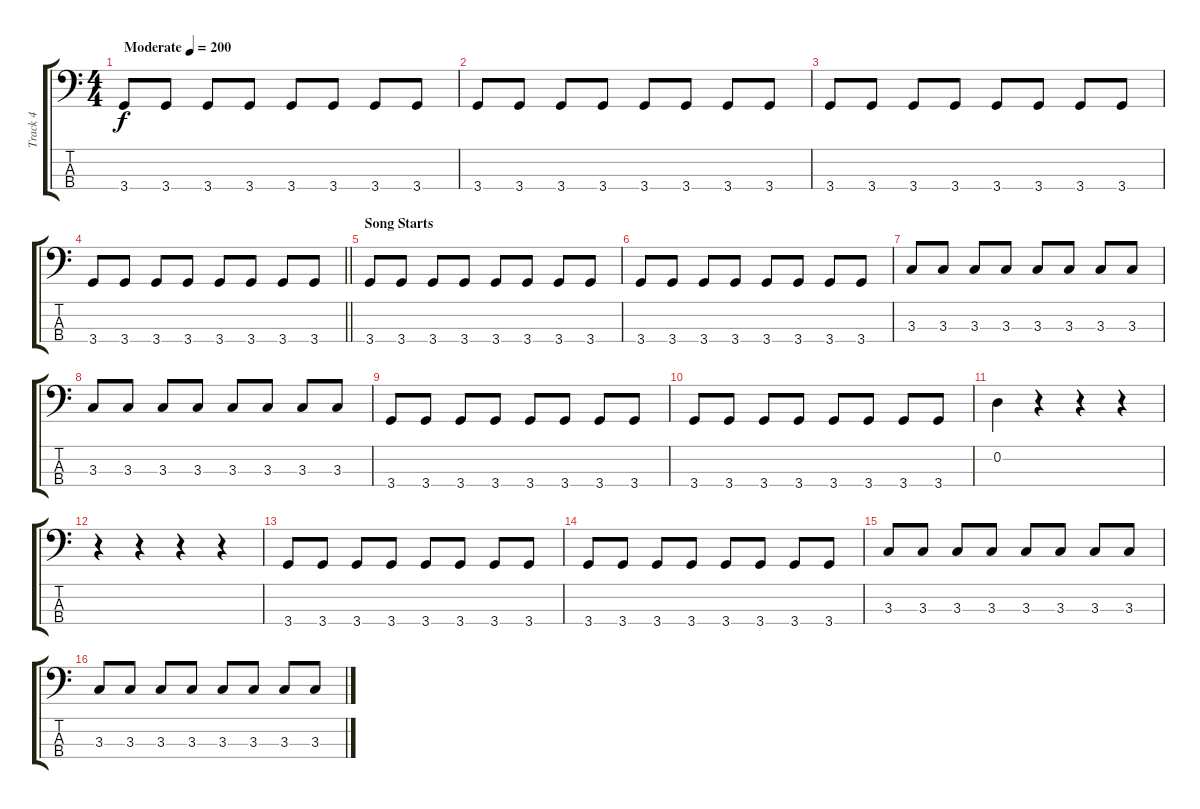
\track ("Track 4" "Track 4") {instrument electricbassfinger}
\staff {score tabs}
\tuning (G2 D2 A1 E1) {hide}
\ts (4 4)
\tempo (200 "Moderate")
\clef f4
\ks c
3.4.8{dy f instrument electricbassfinger} 3.4.8 3.4.8 3.4.8 3.4.8 3.4.8 3.4.8 3.4.8 |
3.4.8 3.4.8 3.4.8 3.4.8 3.4.8 3.4.8 3.4.8 3.4.8 |
3.4.8 3.4.8 3.4.8 3.4.8 3.4.8 3.4.8 3.4.8 3.4.8 |
\barLineRight lightlight
3.4.8 3.4.8 3.4.8 3.4.8 3.4.8 3.4.8 3.4.8 3.4.8 |
\section ("" "Song Starts")
3.4.8 3.4.8 3.4.8 3.4.8 3.4.8 3.4.8 3.4.8 3.4.8 |
3.4.8 3.4.8 3.4.8 3.4.8 3.4.8 3.4.8 3.4.8 3.4.8 |
3.3.8 3.3.8 3.3.8 3.3.8 3.3.8 3.3.8 3.3.8 3.3.8 |
3.3.8 3.3.8 3.3.8 3.3.8 3.3.8 3.3.8 3.3.8 3.3.8 |
3.4.8 3.4.8 3.4.8 3.4.8 3.4.8 3.4.8 3.4.8 3.4.8 |
3.4.8 3.4.8 3.4.8 3.4.8 3.4.8 3.4.8 3.4.8 3.4.8 |
0.2.4 r.4 r.4 r.4 |
r.4 r.4 r.4 r.4 |
3.4.8 3.4.8 3.4.8 3.4.8 3.4.8 3.4.8 3.4.8 3.4.8 |
3.4.8 3.4.8 3.4.8 3.4.8 3.4.8 3.4.8 3.4.8 3.4.8 |
3.3.8 3.3.8 3.3.8 3.3.8 3.3.8 3.3.8 3.3.8 3.3.8 |
3.3.8 3.3.8 3.3.8 3.3.8 3.3.8 3.3.8 3.3.8 3.3.8
